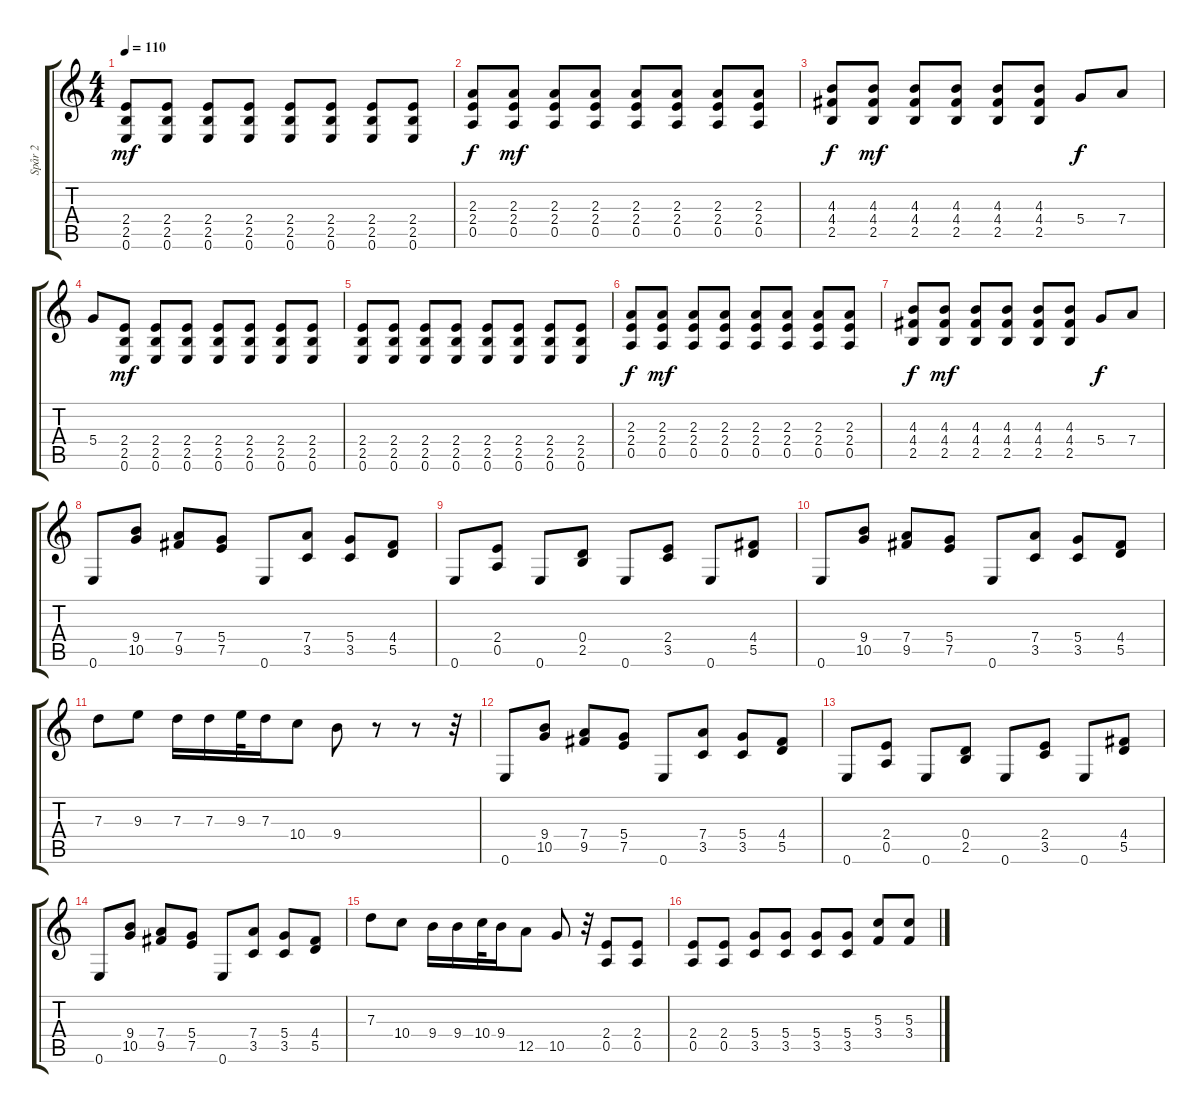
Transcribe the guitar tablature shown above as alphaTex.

\track ("Spår 2" "Spår 2") {instrument overdrivenguitar}
\staff {score tabs}
\tuning (E4 B3 G3 D3 A2 E2) {hide}
\ts (4 4)
\tempo 110
\clef g2
\ks c
(2.4 2.5 0.6).8{dy mf} (2.4 2.5 0.6).8 (2.4 2.5 0.6).8 (2.4 2.5 0.6).8 (2.4 2.5 0.6).8 (2.4 2.5 0.6).8 (2.4 2.5 0.6).8 (2.4 2.5 0.6).8 |
(2.3 2.4 0.5).8{dy f} (2.3 2.4 0.5).8{dy mf} (2.3 2.4 0.5).8 (2.3 2.4 0.5).8 (2.3 2.4 0.5).8 (2.3 2.4 0.5).8 (2.3 2.4 0.5).8 (2.3 2.4 0.5).8 |
(4.3 4.4 2.5).8{dy f} (4.3 4.4 2.5).8{dy mf} (4.3 4.4 2.5).8 (4.3 4.4 2.5).8 (4.3 4.4 2.5).8 (4.3 4.4 2.5).8 5.4.8{dy f} 7.4.8 |
5.4.8 (2.4 2.5 0.6).8{dy mf} (2.4 2.5 0.6).8 (2.4 2.5 0.6).8 (2.4 2.5 0.6).8 (2.4 2.5 0.6).8 (2.4 2.5 0.6).8 (2.4 2.5 0.6).8 |
(2.4 2.5 0.6).8 (2.4 2.5 0.6).8 (2.4 2.5 0.6).8 (2.4 2.5 0.6).8 (2.4 2.5 0.6).8 (2.4 2.5 0.6).8 (2.4 2.5 0.6).8 (2.4 2.5 0.6).8 |
(2.3 2.4 0.5).8{dy f} (2.3 2.4 0.5).8{dy mf} (2.3 2.4 0.5).8 (2.3 2.4 0.5).8 (2.3 2.4 0.5).8 (2.3 2.4 0.5).8 (2.3 2.4 0.5).8 (2.3 2.4 0.5).8 |
(4.3 4.4 2.5).8{dy f} (4.3 4.4 2.5).8{dy mf} (4.3 4.4 2.5).8 (4.3 4.4 2.5).8 (4.3 4.4 2.5).8 (4.3 4.4 2.5).8 5.4.8{dy f} 7.4.8 |
0.6.8 (9.4 10.5).8 (7.4 9.5).8 (5.4 7.5).8 0.6.8 (7.4 3.5).8 (5.4 3.5).8 (4.4 5.5).8 |
0.6.8 (2.4 0.5).8 0.6.8 (0.4 2.5).8 0.6.8 (2.4 3.5).8 0.6.8 (4.4 5.5).8 |
0.6.8 (9.4 10.5).8 (7.4 9.5).8 (5.4 7.5).8 0.6.8 (7.4 3.5).8 (5.4 3.5).8 (4.4 5.5).8 |
7.3.8 9.3.8 7.3.16 7.3.16 9.3.32 7.3.16 10.4.8 9.4.8 r.8 r.8 r.32 |
0.6.8 (9.4 10.5).8 (7.4 9.5).8 (5.4 7.5).8 0.6.8 (7.4 3.5).8 (5.4 3.5).8 (4.4 5.5).8 |
0.6.8 (2.4 0.5).8 0.6.8 (0.4 2.5).8 0.6.8 (2.4 3.5).8 0.6.8 (4.4 5.5).8 |
0.6.8 (9.4 10.5).8 (7.4 9.5).8 (5.4 7.5).8 0.6.8 (7.4 3.5).8 (5.4 3.5).8 (4.4 5.5).8 |
7.3.8 10.4.8 9.4.16 9.4.16 10.4.32 9.4.16 12.5.8 10.5.8 r.32 (2.4 0.5).8 (2.4 0.5).8 |
(2.4 0.5).8 (2.4 0.5).8 (5.4 3.5).8 (5.4 3.5).8 (5.4 3.5).8 (5.4 3.5).8 (5.3 3.4).8 (5.3 3.4).8
